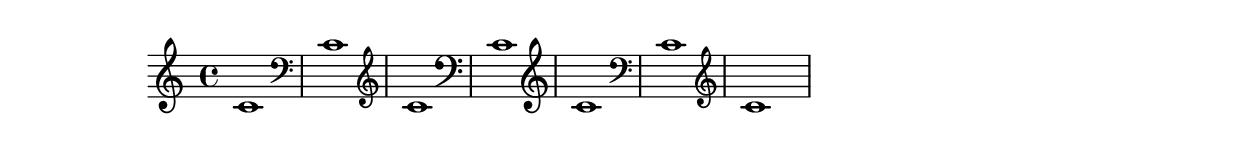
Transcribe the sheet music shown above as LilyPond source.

%% Do not edit this file; it is automatically
%% generated from LSR http://lsr.dsi.unimi.it
%% This file is in the public domain.
\version "2.13.16"

\header {
  lsrtags = "pitches, tweaks-and-overrides"

  texidoc = "
When a clef is changed, the clef sign displayed is smaller than the
initial clef.  This can be overridden with @code{full-size-change}.

"
  doctitle = "Keep change clefs full sized"
} % begin verbatim

\relative c' {
  \clef "treble"
  c1
  \clef "bass"
  c1
  \clef "treble"
  c1
  \override Staff.Clef #'full-size-change = ##t
  \clef "bass"
  c1
  \clef "treble"
  c1
  \revert Staff.Clef #'full-size-change
  \clef "bass"
  c1
  \clef "treble"
  c1
}

